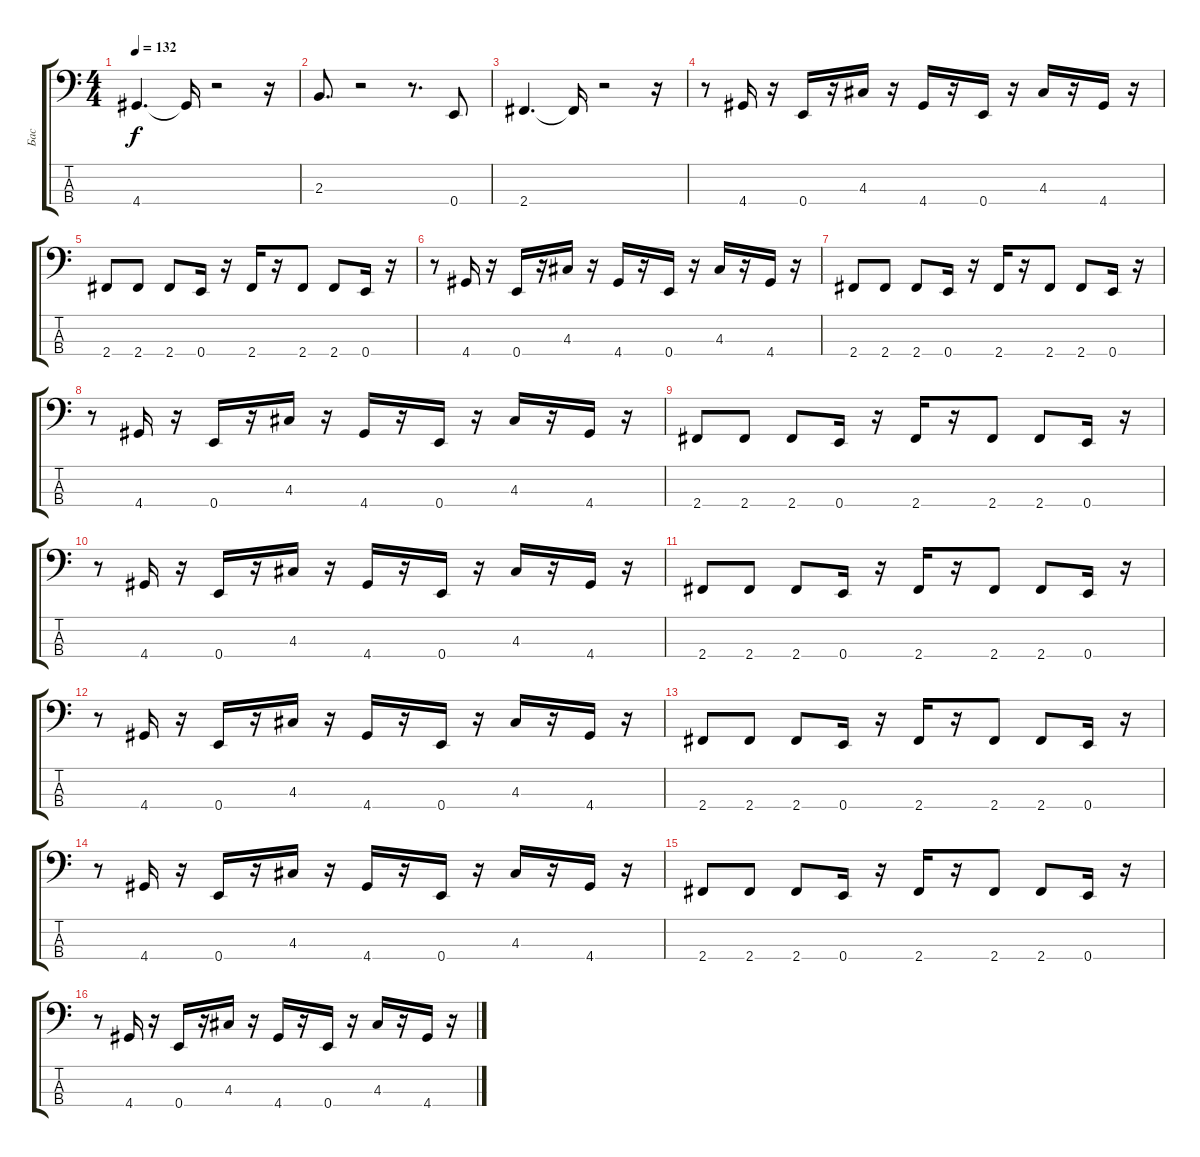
\track ("Бас" "Бас") {instrument electricbassfinger}
\staff {score tabs}
\tuning (G2 D2 A1 E1) {hide}
\ts (4 4)
\tempo 132
\clef f4
\ks c
4.4.4{d dy f} 4.4{t}.16 r.2 r.16 |
2.3.8{d} r.2 r.8{d} 0.4.8 |
2.4.4{d} 2.4{t}.16 r.2 r.16 |
r.8 4.4.16 r.16 0.4.16 r.16 4.3.16 r.16 4.4.16 r.16 0.4.16 r.16 4.3.16 r.16 4.4.16 r.16 |
2.4.8 2.4.8 2.4.8 0.4.16 r.16 2.4.16 r.16 2.4.8 2.4.8 0.4.16 r.16 |
r.8 4.4.16 r.16 0.4.16 r.16 4.3.16 r.16 4.4.16 r.16 0.4.16 r.16 4.3.16 r.16 4.4.16 r.16 |
2.4.8 2.4.8 2.4.8 0.4.16 r.16 2.4.16 r.16 2.4.8 2.4.8 0.4.16 r.16 |
r.8 4.4.16 r.16 0.4.16 r.16 4.3.16 r.16 4.4.16 r.16 0.4.16 r.16 4.3.16 r.16 4.4.16 r.16 |
2.4.8 2.4.8 2.4.8 0.4.16 r.16 2.4.16 r.16 2.4.8 2.4.8 0.4.16 r.16 |
r.8 4.4.16 r.16 0.4.16 r.16 4.3.16 r.16 4.4.16 r.16 0.4.16 r.16 4.3.16 r.16 4.4.16 r.16 |
2.4.8 2.4.8 2.4.8 0.4.16 r.16 2.4.16 r.16 2.4.8 2.4.8 0.4.16 r.16 |
r.8 4.4.16 r.16 0.4.16 r.16 4.3.16 r.16 4.4.16 r.16 0.4.16 r.16 4.3.16 r.16 4.4.16 r.16 |
2.4.8 2.4.8 2.4.8 0.4.16 r.16 2.4.16 r.16 2.4.8 2.4.8 0.4.16 r.16 |
r.8 4.4.16 r.16 0.4.16 r.16 4.3.16 r.16 4.4.16 r.16 0.4.16 r.16 4.3.16 r.16 4.4.16 r.16 |
2.4.8 2.4.8 2.4.8 0.4.16 r.16 2.4.16 r.16 2.4.8 2.4.8 0.4.16 r.16 |
r.8 4.4.16 r.16 0.4.16 r.16 4.3.16 r.16 4.4.16 r.16 0.4.16 r.16 4.3.16 r.16 4.4.16 r.16
